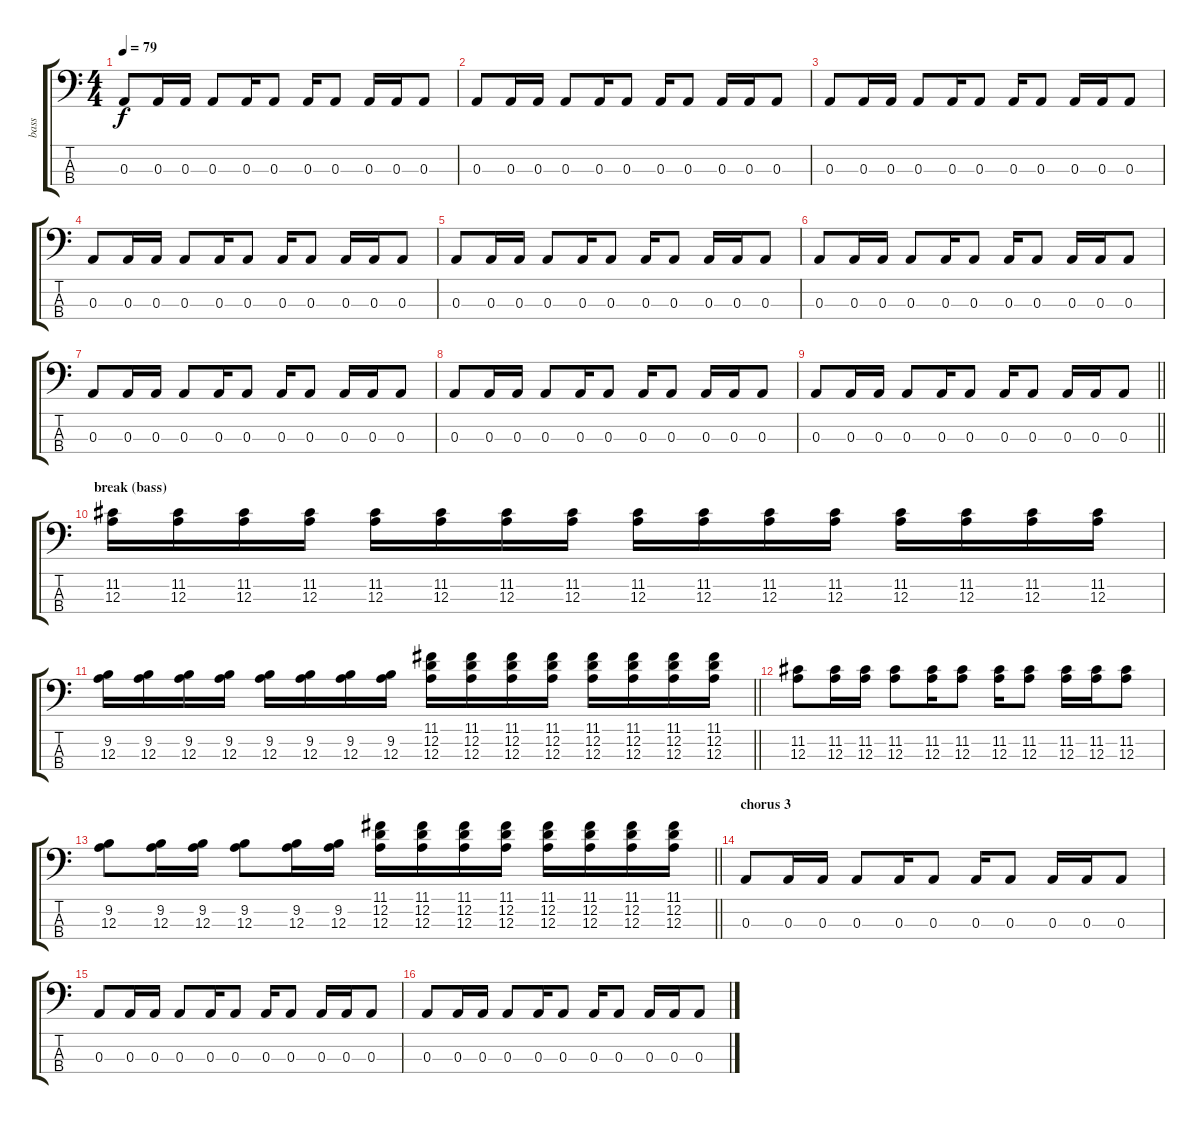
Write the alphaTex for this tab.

\track ("bass" "bass") {instrument electricbassfinger}
\staff {score tabs}
\tuning (G2 D2 A1 E1) {hide}
\ts (4 4)
\tempo 79
\clef f4
\ks c
0.3.8{dy f} 0.3.16 0.3.16 0.3.8 0.3.16 0.3.8 0.3.16 0.3.8 0.3.16 0.3.16 0.3.8 |
0.3.8 0.3.16 0.3.16 0.3.8 0.3.16 0.3.8 0.3.16 0.3.8 0.3.16 0.3.16 0.3.8 |
0.3.8 0.3.16 0.3.16 0.3.8 0.3.16 0.3.8 0.3.16 0.3.8 0.3.16 0.3.16 0.3.8 |
0.3.8 0.3.16 0.3.16 0.3.8 0.3.16 0.3.8 0.3.16 0.3.8 0.3.16 0.3.16 0.3.8 |
0.3.8 0.3.16 0.3.16 0.3.8 0.3.16 0.3.8 0.3.16 0.3.8 0.3.16 0.3.16 0.3.8 |
0.3.8 0.3.16 0.3.16 0.3.8 0.3.16 0.3.8 0.3.16 0.3.8 0.3.16 0.3.16 0.3.8 |
0.3.8 0.3.16 0.3.16 0.3.8 0.3.16 0.3.8 0.3.16 0.3.8 0.3.16 0.3.16 0.3.8 |
0.3.8 0.3.16 0.3.16 0.3.8 0.3.16 0.3.8 0.3.16 0.3.8 0.3.16 0.3.16 0.3.8 |
\barLineRight lightlight
0.3.8 0.3.16 0.3.16 0.3.8 0.3.16 0.3.8 0.3.16 0.3.8 0.3.16 0.3.16 0.3.8 |
\section ("" "break (bass) ")
(11.2 12.3).16 (11.2 12.3).16 (11.2 12.3).16 (11.2 12.3).16 (11.2 12.3).16 (11.2 12.3).16 (11.2 12.3).16 (11.2 12.3).16 (11.2 12.3).16 (11.2 12.3).16 (11.2 12.3).16 (11.2 12.3).16 (11.2 12.3).16 (11.2 12.3).16 (11.2 12.3).16 (11.2 12.3).16 |
\barLineRight lightlight
(9.2 12.3).16 (9.2 12.3).16 (9.2 12.3).16 (9.2 12.3).16 (9.2 12.3).16 (9.2 12.3).16 (9.2 12.3).16 (9.2 12.3).16 (11.1 12.2 12.3).16 (11.1 12.2 12.3).16 (11.1 12.2 12.3).16 (11.1 12.2 12.3).16 (11.1 12.2 12.3).16 (11.1 12.2 12.3).16 (11.1 12.2 12.3).16 (11.1 12.2 12.3).16 |
(11.2 12.3).8 (11.2 12.3).16 (11.2 12.3).16 (11.2 12.3).8 (11.2 12.3).16 (11.2 12.3).8 (11.2 12.3).16 (11.2 12.3).8 (11.2 12.3).16 (11.2 12.3).16 (11.2 12.3).8 |
\barLineRight lightlight
(9.2 12.3).8 (9.2 12.3).16 (9.2 12.3).16 (9.2 12.3).8 (9.2 12.3).16 (9.2 12.3).16 (11.1 12.2 12.3).16 (11.1 12.2 12.3).16 (11.1 12.2 12.3).16 (11.1 12.2 12.3).16 (11.1 12.2 12.3).16 (11.1 12.2 12.3).16 (11.1 12.2 12.3).16 (11.1 12.2 12.3).16 |
\section ("" "chorus 3")
0.3.8 0.3.16 0.3.16 0.3.8 0.3.16 0.3.8 0.3.16 0.3.8 0.3.16 0.3.16 0.3.8 |
0.3.8 0.3.16 0.3.16 0.3.8 0.3.16 0.3.8 0.3.16 0.3.8 0.3.16 0.3.16 0.3.8 |
0.3.8 0.3.16 0.3.16 0.3.8 0.3.16 0.3.8 0.3.16 0.3.8 0.3.16 0.3.16 0.3.8
